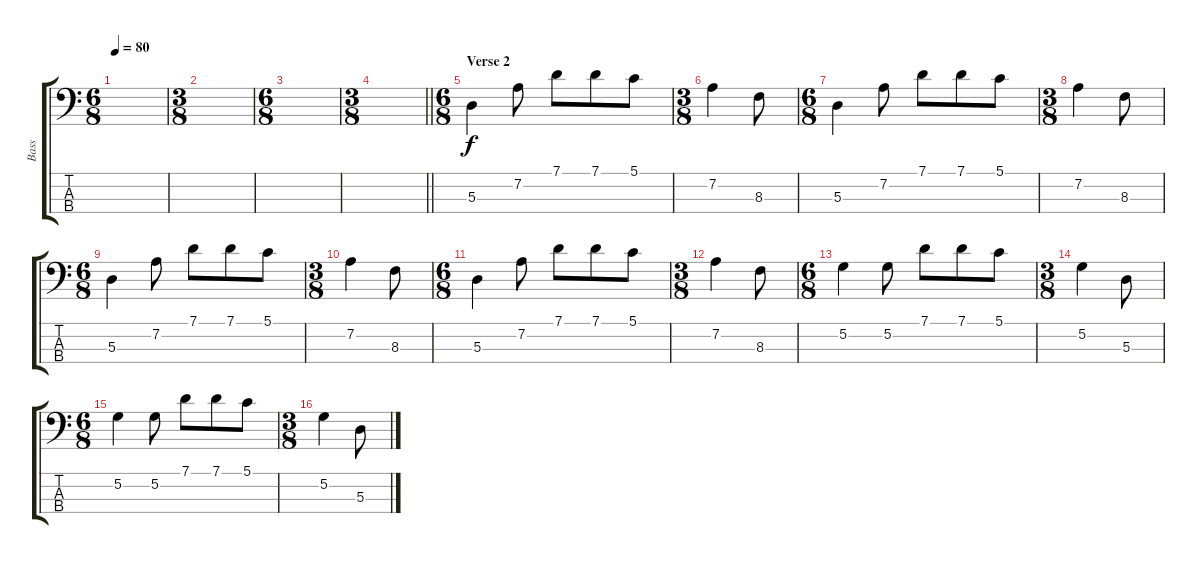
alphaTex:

\track ("Bass" "Bass") {instrument electricbassfinger}
\staff {score tabs}
\tuning (G2 D2 A1 E1) {hide}
\ts (6 8)
\tempo 80
\clef f4
\ks c
|
\ts (3 8)
|
\ts (6 8)
|
\ts (3 8)
\barLineRight lightlight
|
\ts (6 8)
\section ("" "Verse 2")
5.3.4 7.2.8 7.1.8 7.1.8 5.1.8 |
\ts (3 8)
7.2.4 8.3.8 |
\ts (6 8)
5.3.4 7.2.8 7.1.8 7.1.8 5.1.8 |
\ts (3 8)
7.2.4 8.3.8 |
\ts (6 8)
5.3.4 7.2.8 7.1.8 7.1.8 5.1.8 |
\ts (3 8)
7.2.4 8.3.8 |
\ts (6 8)
5.3.4 7.2.8 7.1.8 7.1.8 5.1.8 |
\ts (3 8)
7.2.4 8.3.8 |
\ts (6 8)
5.2.4 5.2.8 7.1.8 7.1.8 5.1.8 |
\ts (3 8)
5.2.4 5.3.8 |
\ts (6 8)
5.2.4 5.2.8 7.1.8 7.1.8 5.1.8 |
\ts (3 8)
5.2.4 5.3.8
